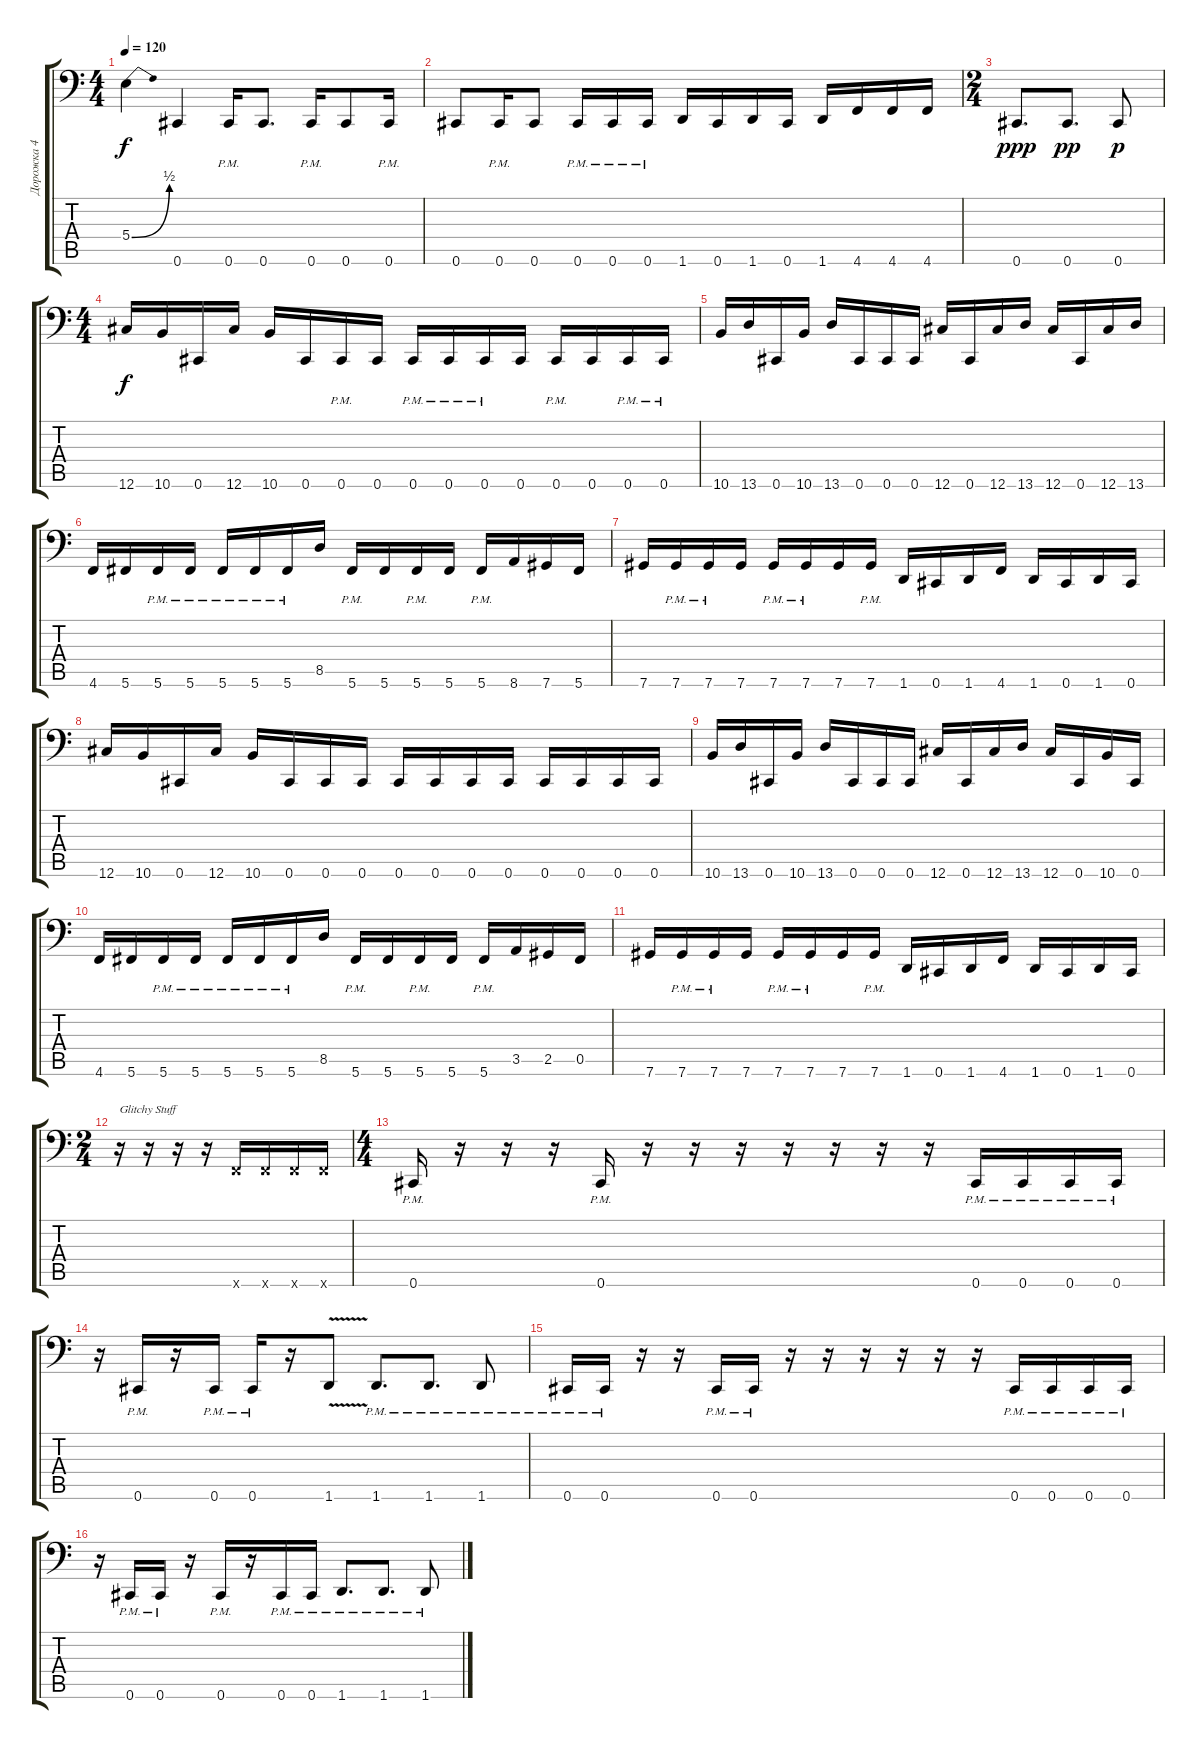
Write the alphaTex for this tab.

\track ("Дорожка 4" "Дорожка 4") {instrument electricbassfinger}
\staff {score tabs}
\tuning (Db3 Ab2 E2 B1 Gb1 Db1) {hide}
\ts (4 4)
\tempo 120
\clef f4
\ks c
5.4{be (bend 0 0 60 2)}.4{dy f} 0.6.4 0.6{pm}.16 0.6.8{d} 0.6{pm}.16 0.6.8 0.6{pm}.16 |
0.6.8 0.6{pm}.16 0.6.8 0.6{pm}.16 0.6{pm}.16 0.6{pm}.16 1.6.16 0.6.16 1.6.16 0.6.16 1.6.16 4.6.16 4.6.16 4.6.16 |
\ts (2 4)
0.6.8{d dy ppp} 0.6.8{d dy pp} 0.6.8{dy p} |
\ts (4 4)
12.6.16{dy f} 10.6.16 0.6.16 12.6.16 10.6.16 0.6.16 0.6{pm}.16 0.6.16 0.6{pm}.16 0.6{pm}.16 0.6{pm}.16 0.6.16 0.6{pm}.16 0.6.16 0.6{pm}.16 0.6{pm}.16 |
10.6.16 13.6.16 0.6.16 10.6.16 13.6.16 0.6.16 0.6.16 0.6.16 12.6.16 0.6.16 12.6.16 13.6.16 12.6.16 0.6.16 12.6.16 13.6.16 |
4.6.16 5.6.16 5.6{pm}.16 5.6{pm}.16 5.6{pm}.16 5.6{pm}.16 5.6{pm}.16 8.5.16 5.6{pm}.16 5.6.16 5.6{pm}.16 5.6.16 5.6{pm}.16 8.6.16 7.6.16 5.6.16 |
7.6.16 7.6{pm}.16 7.6{pm}.16 7.6.16 7.6{pm}.16 7.6{pm}.16 7.6.16 7.6{pm}.16 1.6.16 0.6.16 1.6.16 4.6.16 1.6.16 0.6.16 1.6.16 0.6.16 |
12.6.16 10.6.16 0.6.16 12.6.16 10.6.16 0.6.16 0.6.16 0.6.16 0.6.16 0.6.16 0.6.16 0.6.16 0.6.16 0.6.16 0.6.16 0.6.16 |
10.6.16 13.6.16 0.6.16 10.6.16 13.6.16 0.6.16 0.6.16 0.6.16 12.6.16 0.6.16 12.6.16 13.6.16 12.6.16 0.6.16 10.6.16 0.6.16 |
4.6.16 5.6.16 5.6{pm}.16 5.6{pm}.16 5.6{pm}.16 5.6{pm}.16 5.6{pm}.16 8.5.16 5.6{pm}.16 5.6.16 5.6{pm}.16 5.6.16 5.6{pm}.16 3.5.16 2.5.16 0.5.16 |
7.6.16 7.6{pm}.16 7.6{pm}.16 7.6.16 7.6{pm}.16 7.6{pm}.16 7.6.16 7.6{pm}.16 1.6.16 0.6.16 1.6.16 4.6.16 1.6.16 0.6.16 1.6.16 0.6.16 |
\ts (2 4)
r.16{txt "Glitchy Stuff"} r.16 r.16 r.16 4.6{x}.16 4.6{x}.16 4.6{x}.16 4.6{x}.16 |
\ts (4 4)
0.6{pm}.16 r.16 r.16 r.16 0.6{pm}.16 r.16 r.16 r.16 r.16 r.16 r.16 r.16 0.6{pm}.16 0.6{pm}.16 0.6{pm}.16 0.6{pm}.16 |
r.16 0.6{pm}.16 r.16 0.6{pm}.16 0.6{pm}.16 r.16 1.6{v}.8 1.6{pm}.8{d} 1.6{pm}.8{d} 1.6{pm}.8 |
0.6{pm}.16 0.6{pm}.16 r.16 r.16 0.6{pm}.16 0.6{pm}.16 r.16 r.16 r.16 r.16 r.16 r.16 0.6{pm}.16 0.6{pm}.16 0.6{pm}.16 0.6{pm}.16 |
r.16 0.6{pm}.16 0.6{pm}.16 r.16 0.6{pm}.16 r.16 0.6{pm}.16 0.6{pm}.16 1.6{pm}.8{d} 1.6{pm}.8{d} 1.6{pm}.8
